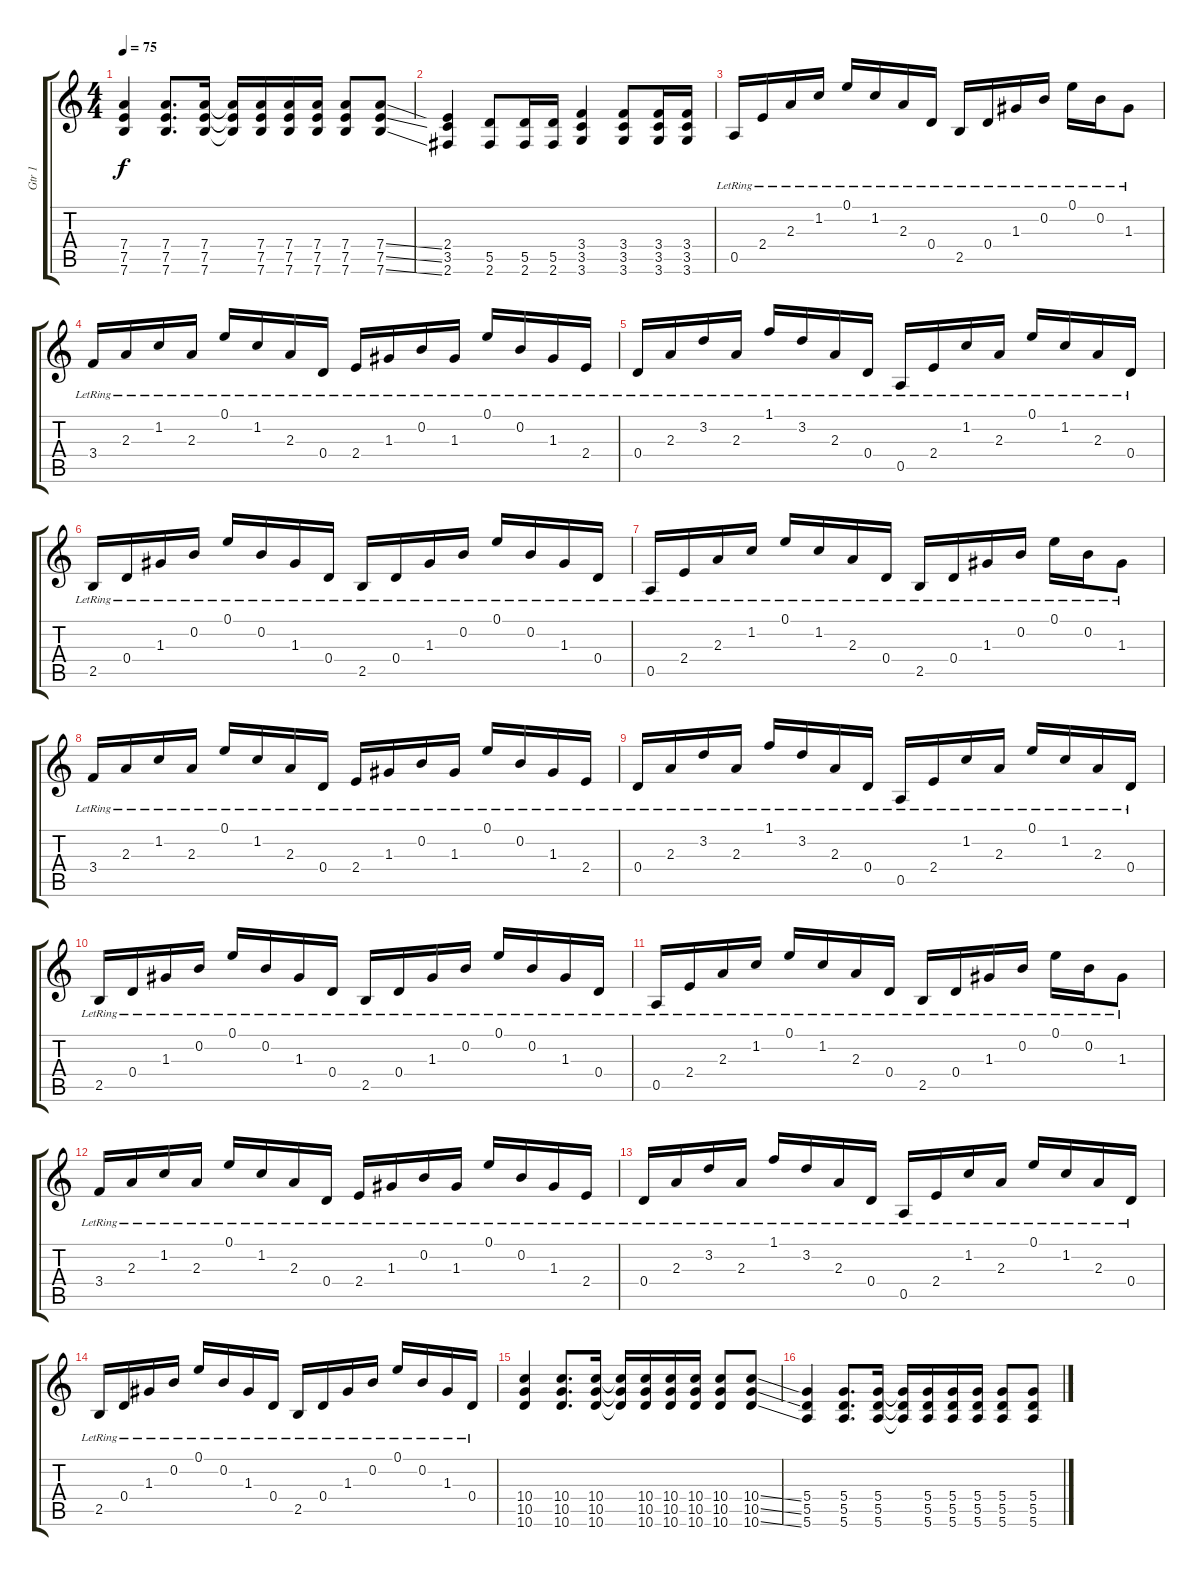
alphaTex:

\track ("Gtr 1" "Gtr 1") {instrument electricguitarclean}
\staff {score tabs}
\tuning (E4 B3 G3 D3 A2 E2) {hide}
\ts (4 4)
\tempo 75
\clef g2
\ks c
(7.4 7.5 7.6).4{dy f} (7.4 7.5 7.6).8{d} (7.4 7.5 7.6).16 (7.4{t} 7.5{t} 7.6{t}).16 (7.4 7.5 7.6).16 (7.4 7.5 7.6).16 (7.4 7.5 7.6).16 (7.4 7.5 7.6).8 (7.4{ss} 7.5{ss} 7.6{ss}).8 |
(2.4 3.5 2.6).4 (5.5 2.6).8 (5.5 2.6).16 (5.5 2.6).16 (3.4 3.5 3.6).4 (3.4 3.5 3.6).8 (3.4 3.5 3.6).16 (3.4 3.5 3.6).16 |
0.5{lr}.16 2.4{lr}.16 2.3{lr}.16 1.2{lr}.16 0.1{lr}.16 1.2{lr}.16 2.3{lr}.16 0.4{lr}.16 2.5{lr}.16 0.4{lr}.16 1.3{lr}.16 0.2{lr}.16 0.1{lr}.16 0.2{lr}.16 1.3{lr}.8 |
3.4{lr}.16 2.3{lr}.16 1.2{lr}.16 2.3{lr}.16 0.1{lr}.16 1.2{lr}.16 2.3{lr}.16 0.4{lr}.16 2.4{lr}.16 1.3{lr}.16 0.2{lr}.16 1.3{lr}.16 0.1{lr}.16 0.2{lr}.16 1.3{lr}.16 2.4{lr}.16 |
0.4{lr}.16 2.3{lr}.16 3.2{lr}.16 2.3{lr}.16 1.1{lr}.16 3.2{lr}.16 2.3{lr}.16 0.4{lr}.16 0.5{lr}.16 2.4{lr}.16 1.2{lr}.16 2.3{lr}.16 0.1{lr}.16 1.2{lr}.16 2.3{lr}.16 0.4{lr}.16 |
2.5{lr}.16 0.4{lr}.16 1.3{lr}.16 0.2{lr}.16 0.1{lr}.16 0.2{lr}.16 1.3{lr}.16 0.4{lr}.16 2.5{lr}.16 0.4{lr}.16 1.3{lr}.16 0.2{lr}.16 0.1{lr}.16 0.2{lr}.16 1.3{lr}.16 0.4{lr}.16 |
0.5{lr}.16 2.4{lr}.16 2.3{lr}.16 1.2{lr}.16 0.1{lr}.16 1.2{lr}.16 2.3{lr}.16 0.4{lr}.16 2.5{lr}.16 0.4{lr}.16 1.3{lr}.16 0.2{lr}.16 0.1{lr}.16 0.2{lr}.16 1.3{lr}.8 |
3.4{lr}.16 2.3{lr}.16 1.2{lr}.16 2.3{lr}.16 0.1{lr}.16 1.2{lr}.16 2.3{lr}.16 0.4{lr}.16 2.4{lr}.16 1.3{lr}.16 0.2{lr}.16 1.3{lr}.16 0.1{lr}.16 0.2{lr}.16 1.3{lr}.16 2.4{lr}.16 |
0.4{lr}.16 2.3{lr}.16 3.2{lr}.16 2.3{lr}.16 1.1{lr}.16 3.2{lr}.16 2.3{lr}.16 0.4{lr}.16 0.5{lr}.16 2.4{lr}.16 1.2{lr}.16 2.3{lr}.16 0.1{lr}.16 1.2{lr}.16 2.3{lr}.16 0.4{lr}.16 |
2.5{lr}.16 0.4{lr}.16 1.3{lr}.16 0.2{lr}.16 0.1{lr}.16 0.2{lr}.16 1.3{lr}.16 0.4{lr}.16 2.5{lr}.16 0.4{lr}.16 1.3{lr}.16 0.2{lr}.16 0.1{lr}.16 0.2{lr}.16 1.3{lr}.16 0.4{lr}.16 |
0.5{lr}.16 2.4{lr}.16 2.3{lr}.16 1.2{lr}.16 0.1{lr}.16 1.2{lr}.16 2.3{lr}.16 0.4{lr}.16 2.5{lr}.16 0.4{lr}.16 1.3{lr}.16 0.2{lr}.16 0.1{lr}.16 0.2{lr}.16 1.3{lr}.8 |
3.4{lr}.16 2.3{lr}.16 1.2{lr}.16 2.3{lr}.16 0.1{lr}.16 1.2{lr}.16 2.3{lr}.16 0.4{lr}.16 2.4{lr}.16 1.3{lr}.16 0.2{lr}.16 1.3{lr}.16 0.1{lr}.16 0.2{lr}.16 1.3{lr}.16 2.4{lr}.16 |
0.4{lr}.16 2.3{lr}.16 3.2{lr}.16 2.3{lr}.16 1.1{lr}.16 3.2{lr}.16 2.3{lr}.16 0.4{lr}.16 0.5{lr}.16 2.4{lr}.16 1.2{lr}.16 2.3{lr}.16 0.1{lr}.16 1.2{lr}.16 2.3{lr}.16 0.4{lr}.16 |
2.5{lr}.16 0.4{lr}.16 1.3{lr}.16 0.2{lr}.16 0.1{lr}.16 0.2{lr}.16 1.3{lr}.16 0.4{lr}.16 2.5{lr}.16 0.4{lr}.16 1.3{lr}.16 0.2{lr}.16 0.1{lr}.16 0.2{lr}.16 1.3{lr}.16 0.4{lr}.16 |
(10.4 10.5 10.6).4 (10.4 10.5 10.6).8{d} (10.4 10.5 10.6).16 (10.4{t} 10.5{t} 10.6{t}).16 (10.4 10.5 10.6).16 (10.4 10.5 10.6).16 (10.4 10.5 10.6).16 (10.4 10.5 10.6).8 (10.4{ss} 10.5{ss} 10.6{ss}).8 |
(5.4 5.5 5.6).4 (5.4 5.5 5.6).8{d} (5.4 5.5 5.6).16 (5.4{t} 5.5{t} 5.6{t}).16 (5.4 5.5 5.6).16 (5.4 5.5 5.6).16 (5.4 5.5 5.6).16 (5.4 5.5 5.6).8 (5.4{ss} 5.5{ss} 5.6{ss}).8
